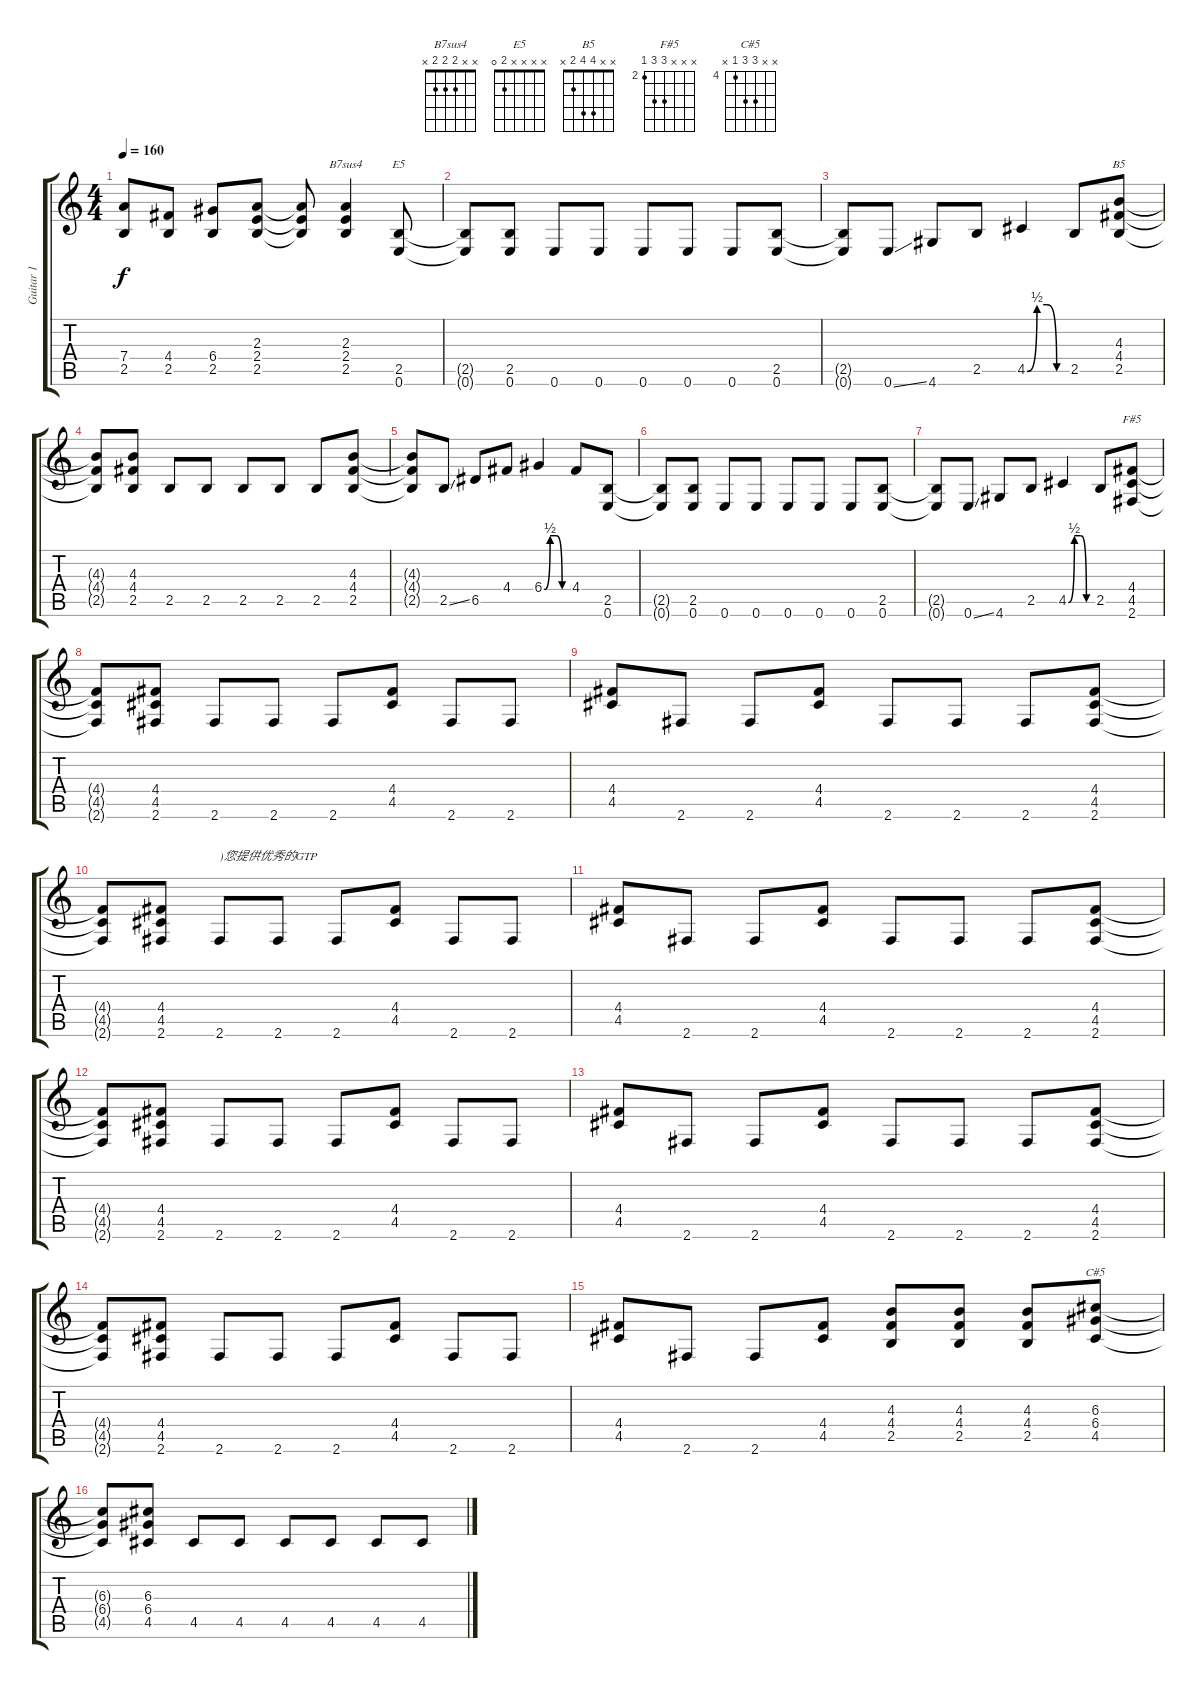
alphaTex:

\track ("Guitar 1" "Guitar 1") {instrument distortionguitar}
\staff {score tabs}
\tuning (E4 B3 G3 D3 A2 E2) {hide}
\chord ("B7sus4" x x 2 2 2 x)
\chord ("E5" x x x x 2 0)
\chord ("B5" x x 4 4 2 x)
\chord ("F#5" x x x 4 4 2) {firstfret 2}
\chord ("C#5" x x 6 6 4 x) {firstfret 4}
\ts (4 4)
\tempo 160
\clef g2
\ks c
(7.4 2.5).8{dy f} (4.4 2.5).8 (6.4 2.5).8 (2.3 2.4 2.5).8 (2.3{t} 2.4{t} 2.5{t}).8 (2.3 2.4 2.5).4{ch "B7sus4"} (2.5 0.6).8{ch "E5"} |
(2.5{t} 0.6{t}).8 (2.5 0.6).8 0.6.8 0.6.8 0.6.8 0.6.8 0.6.8 (2.5 0.6).8 |
(2.5{t} 0.6{t}).8 0.6{ss}.8 4.6.8 2.5.8 4.5{be (custom 0 0 15 2 30 2 45 0 60 0)}.4 2.5.8 (4.3 4.4 2.5).8{ch "B5"} |
(4.3{t} 4.4{t} 2.5{t}).8 (4.3 4.4 2.5).8 2.5.8 2.5.8 2.5.8 2.5.8 2.5.8 (4.3 4.4 2.5).8 |
(4.3{t} 4.4{t} 2.5{t}).8 2.5{ss}.8 6.5.8 4.4.8 6.4{be (custom 0 0 15 2 30 2 45 0 60 0)}.4 4.4.8 (2.5 0.6).8 |
(2.5{t} 0.6{t}).8 (2.5 0.6).8 0.6.8 0.6.8 0.6.8 0.6.8 0.6.8 (2.5 0.6).8 |
(2.5{t} 0.6{t}).8 0.6{ss}.8 4.6.8 2.5.8 4.5{be (custom 0 0 15 2 30 2 45 0 60 0)}.4 2.5.8 (4.4 4.5 2.6).8{ch "F#5"} |
(4.4{t} 4.5{t} 2.6{t}).8 (4.4 4.5 2.6).8 2.6.8 2.6.8 2.6.8 (4.4 4.5).8 2.6.8 2.6.8 |
(4.4 4.5).8 2.6.8 2.6.8 (4.4 4.5).8 2.6.8 2.6.8 2.6.8 (4.4 4.5 2.6).8 |
(4.4{t} 4.5{t} 2.6{t}).8 (4.4 4.5 2.6).8 2.6.8{txt ")您提供优秀的GTP"} 2.6.8 2.6.8 (4.4 4.5).8 2.6.8 2.6.8 |
(4.4 4.5).8 2.6.8 2.6.8 (4.4 4.5).8 2.6.8 2.6.8 2.6.8 (4.4 4.5 2.6).8 |
(4.4{t} 4.5{t} 2.6{t}).8 (4.4 4.5 2.6).8 2.6.8 2.6.8 2.6.8 (4.4 4.5).8 2.6.8 2.6.8 |
(4.4 4.5).8 2.6.8 2.6.8 (4.4 4.5).8 2.6.8 2.6.8 2.6.8 (4.4 4.5 2.6).8 |
(4.4{t} 4.5{t} 2.6{t}).8 (4.4 4.5 2.6).8 2.6.8 2.6.8 2.6.8 (4.4 4.5).8 2.6.8 2.6.8 |
(4.4 4.5).8 2.6.8 2.6.8 (4.4 4.5).8 (4.3 4.4 2.5).8 (4.3 4.4 2.5).8 (4.3 4.4 2.5).8 (6.3 6.4 4.5).8{ch "C#5"} |
(6.3{t} 6.4{t} 4.5{t}).8 (6.3 6.4 4.5).8 4.5.8 4.5.8 4.5.8 4.5.8 4.5.8 4.5.8
